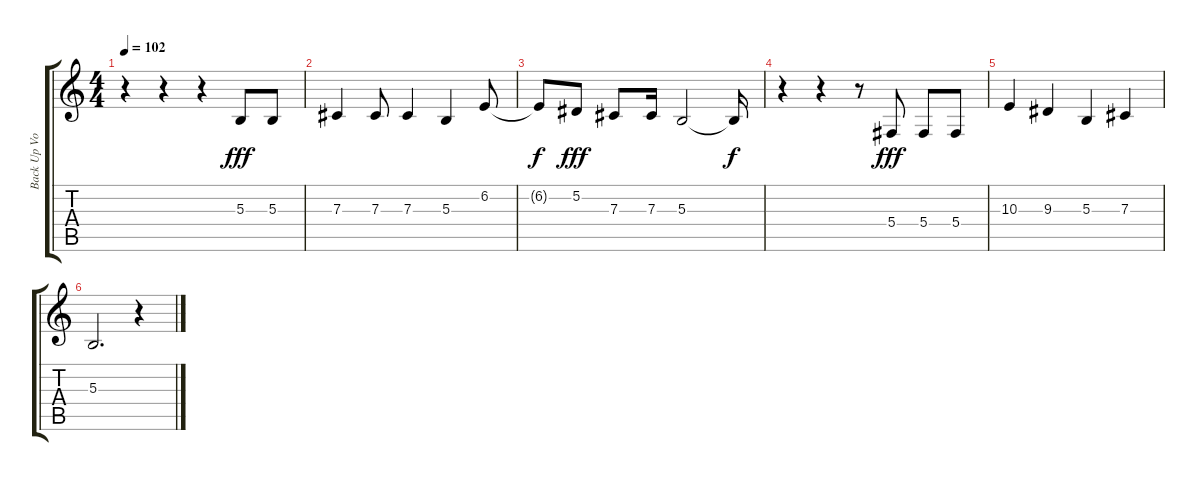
\track ("Back Up Vocals " "Back Up Vo") {instrument tenorsax}
\staff {score tabs}
\tuning (Eb4 Bb3 Gb3 Db3 Ab2 Eb2) {hide}
\ts (4 4)
\tempo 102
\clef g2
\ks c
r.4{dy fff} r.4 r.4 5.3.8 5.3.8 |
7.3.4 7.3.8 7.3.4 5.3.4 6.2.8 |
6.2{t}.8{dy f} 5.2.8{dy fff} 7.3.8 7.3.16 5.3.2 5.3{t}.16{dy f} |
r.4 r.4 r.8 5.4.8{dy fff} 5.4.8 5.4.8 |
10.3.4 9.3.4 5.3.4 7.3.4 |
5.3.2{d} r.4
